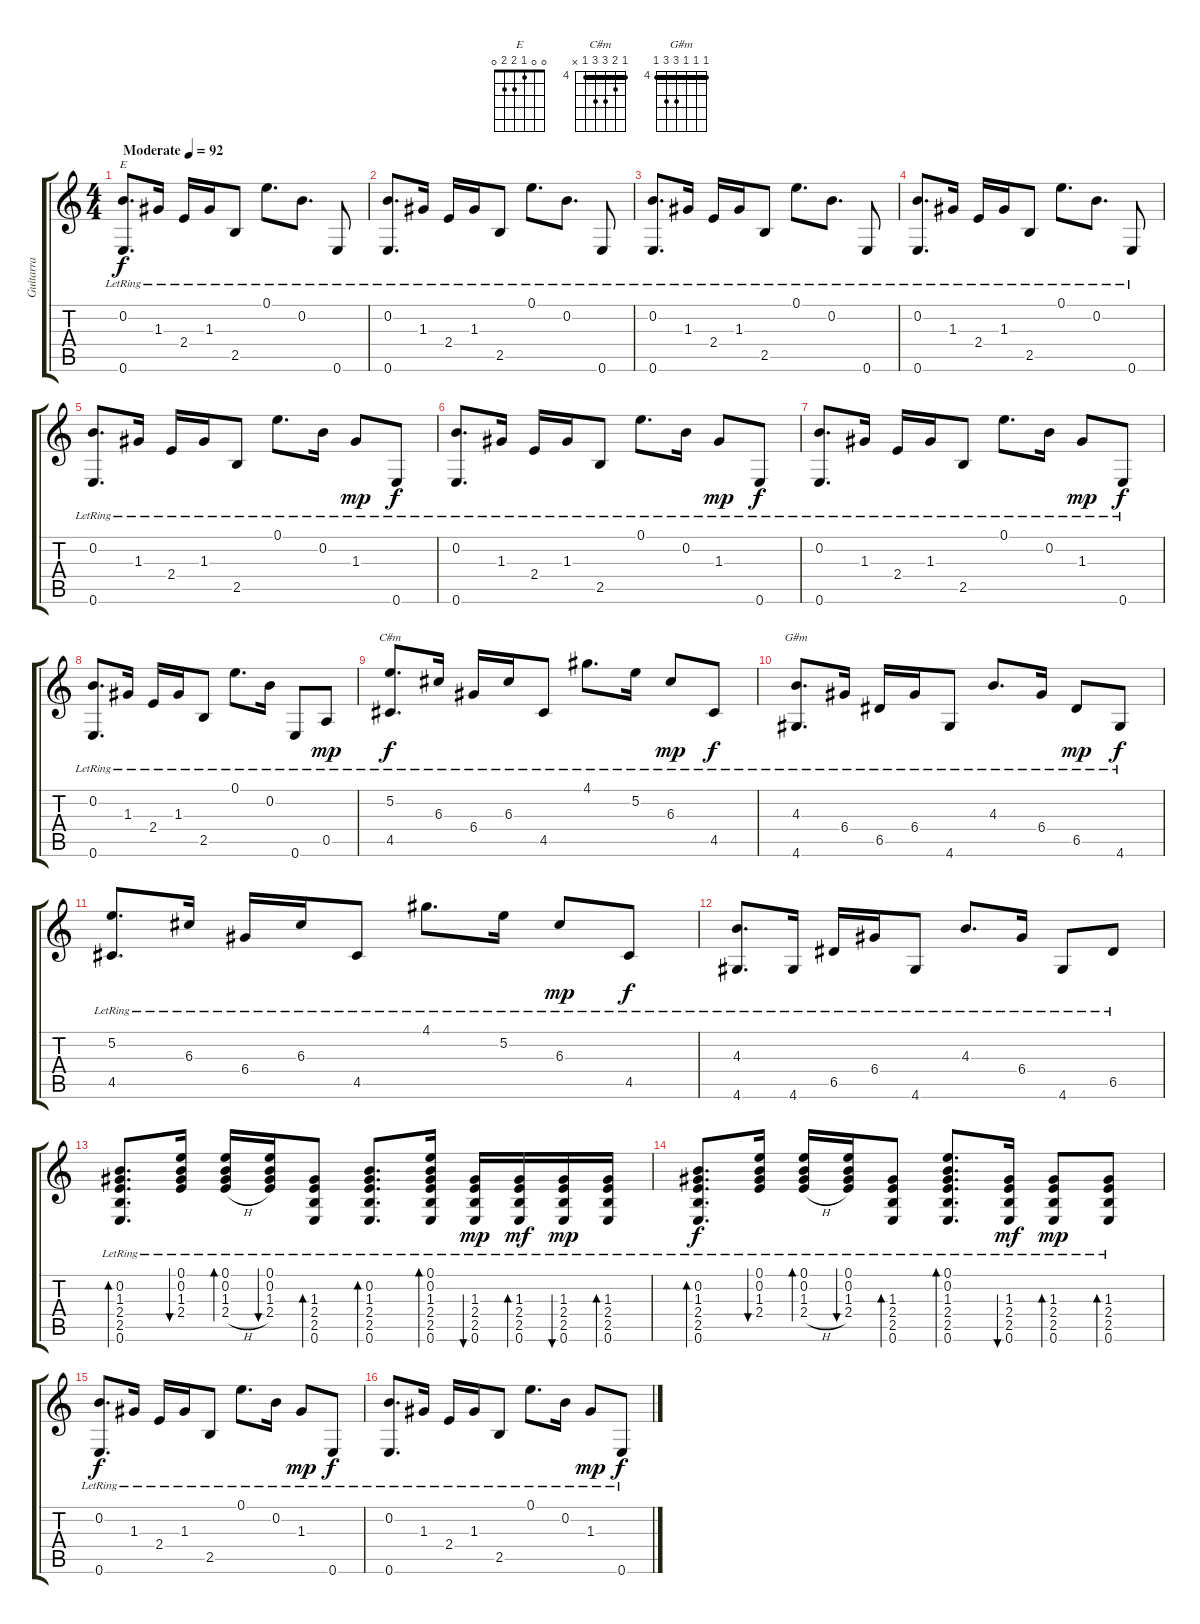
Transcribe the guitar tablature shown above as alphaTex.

\track ("Guitarra" "Guitarra") {instrument acousticguitarsteel}
\staff {score tabs}
\tuning (E4 B3 G3 D3 A2 E2) {hide}
\chord ("E" 0 0 1 2 2 0)
\chord ("C#m" 4 5 6 6 4 x) {firstfret 4 barre 4}
\chord ("G#m" 4 4 4 6 6 4) {firstfret 4 barre 4}
\ts (4 4)
\tempo (92 "Moderate")
\clef g2
\ks c
(0.2{lr} 0.6{lr}).8{d ch "E" dy f instrument acousticguitarsteel} 1.3{lr}.16 2.4{lr}.16 1.3{lr}.16 2.5{lr}.8 0.1{lr}.8{d} 0.2{lr}.8{d} 0.6{lr}.8 |
(0.2{lr} 0.6{lr}).8{d} 1.3{lr}.16 2.4{lr}.16 1.3{lr}.16 2.5{lr}.8 0.1{lr}.8{d} 0.2{lr}.8{d} 0.6{lr}.8 |
(0.2{lr} 0.6{lr}).8{d} 1.3{lr}.16 2.4{lr}.16 1.3{lr}.16 2.5{lr}.8 0.1{lr}.8{d} 0.2{lr}.8{d} 0.6{lr}.8 |
(0.2{lr} 0.6{lr}).8{d} 1.3{lr}.16 2.4{lr}.16 1.3{lr}.16 2.5{lr}.8 0.1{lr}.8{d} 0.2{lr}.8{d} 0.6{lr}.8 |
(0.2{lr} 0.6{lr}).8{d} 1.3{lr}.16 2.4{lr}.16 1.3{lr}.16 2.5{lr}.8 0.1{lr}.8{d} 0.2{lr}.16 1.3{lr}.8{dy mp} 0.6{lr}.8{dy f} |
(0.2{lr} 0.6{lr}).8{d} 1.3{lr}.16 2.4{lr}.16 1.3{lr}.16 2.5{lr}.8 0.1{lr}.8{d} 0.2{lr}.16 1.3{lr}.8{dy mp} 0.6{lr}.8{dy f} |
(0.2{lr} 0.6{lr}).8{d} 1.3{lr}.16 2.4{lr}.16 1.3{lr}.16 2.5{lr}.8 0.1{lr}.8{d} 0.2{lr}.16 1.3{lr}.8{dy mp} 0.6{lr}.8{dy f} |
(0.2{lr} 0.6{lr}).8{d} 1.3{lr}.16 2.4{lr}.16 1.3{lr}.16 2.5{lr}.8 0.1{lr}.8{d} 0.2{lr}.16 0.6{lr}.8 0.5{lr}.8{dy mp} |
(5.2{lr} 4.5{lr}).8{d ch "C#m" dy f} 6.3{lr}.16 6.4{lr}.16 6.3{lr}.16 4.5{lr}.8 4.1{lr}.8{d} 5.2{lr}.16 6.3{lr}.8{dy mp} 4.5{lr}.8{dy f} |
(4.3{lr} 4.6{lr}).8{d ch "G#m"} 6.4{lr}.16 6.5{lr}.16 6.4{lr}.16 4.6{lr}.8 4.3{lr}.8{d} 6.4{lr}.16 6.5{lr}.8{dy mp} 4.6{lr}.8{dy f} |
(5.2{lr} 4.5{lr}).8{d} 6.3{lr}.16 6.4{lr}.16 6.3{lr}.16 4.5{lr}.8 4.1{lr}.8{d} 5.2{lr}.16 6.3{lr}.8{dy mp} 4.5{lr}.8{dy f} |
(4.3{lr} 4.6{lr}).8{d} 4.6{lr}.16 6.5{lr}.16 6.4{lr}.16 4.6{lr}.8 4.3{lr}.8{d} 6.4{lr}.16 4.6{lr}.8 6.5{lr}.8 |
(0.2{lr} 1.3{lr} 2.4{lr} 2.5{lr} 0.6{lr}).8{d bd 60} (0.1 0.2 1.3{lr} 2.4{lr}).16{bu 60} (0.1 0.2 1.3{lr} 2.4{h lr}).16{bd 60} (0.1 0.2 1.3{lr} 2.4{lr}).16{bu 60} (1.3{lr} 2.4{lr} 2.5{lr} 0.6{lr}).8{bd 60} (0.2{lr} 1.3{lr} 2.4{lr} 2.5{lr} 0.6{lr}).8{d bd 60} (0.1 0.2 1.3{lr} 2.4{lr} 2.5{lr} 0.6).16{bd 60} (1.3{lr} 2.4{lr} 2.5{lr} 0.6{lr}).16{bu 60 dy mp} (1.3{lr} 2.4{lr} 2.5{lr} 0.6{lr}).16{bd 60 dy mf} (1.3{lr} 2.4{lr} 2.5{lr} 0.6{lr}).16{bu 60 dy mp} (1.3{lr} 2.4{lr} 2.5{lr} 0.6{lr}).16{bd 60} |
(0.2{lr} 1.3{lr} 2.4{lr} 2.5{lr} 0.6{lr}).8{d bd 60 dy f} (0.1 0.2 1.3{lr} 2.4{lr}).16{bu 60} (0.1 0.2 1.3{lr} 2.4{h lr}).16{bd 60} (0.1 0.2 1.3{lr} 2.4{lr}).16{bu 60} (1.3{lr} 2.4{lr} 2.5{lr} 0.6{lr}).8{bd 60} (0.1 0.2{lr} 1.3{lr} 2.4{lr} 2.5{lr} 0.6).8{d bd 60} (1.3{lr} 2.4{lr} 2.5{lr} 0.6{lr}).16{bu 60 dy mf} (1.3{lr} 2.4{lr} 2.5{lr} 0.6{lr}).8{bd 60 dy mp} (1.3{lr} 2.4{lr} 2.5{lr} 0.6{lr}).8{bd 60} |
(0.2{lr} 0.6{lr}).8{d dy f} 1.3{lr}.16 2.4{lr}.16 1.3{lr}.16 2.5{lr}.8 0.1{lr}.8{d} 0.2{lr}.16 1.3{lr}.8{dy mp} 0.6{lr}.8{dy f} |
(0.2{lr} 0.6{lr}).8{d} 1.3{lr}.16 2.4{lr}.16 1.3{lr}.16 2.5{lr}.8 0.1{lr}.8{d} 0.2{lr}.16 1.3{lr}.8{dy mp} 0.6{lr}.8{dy f}
